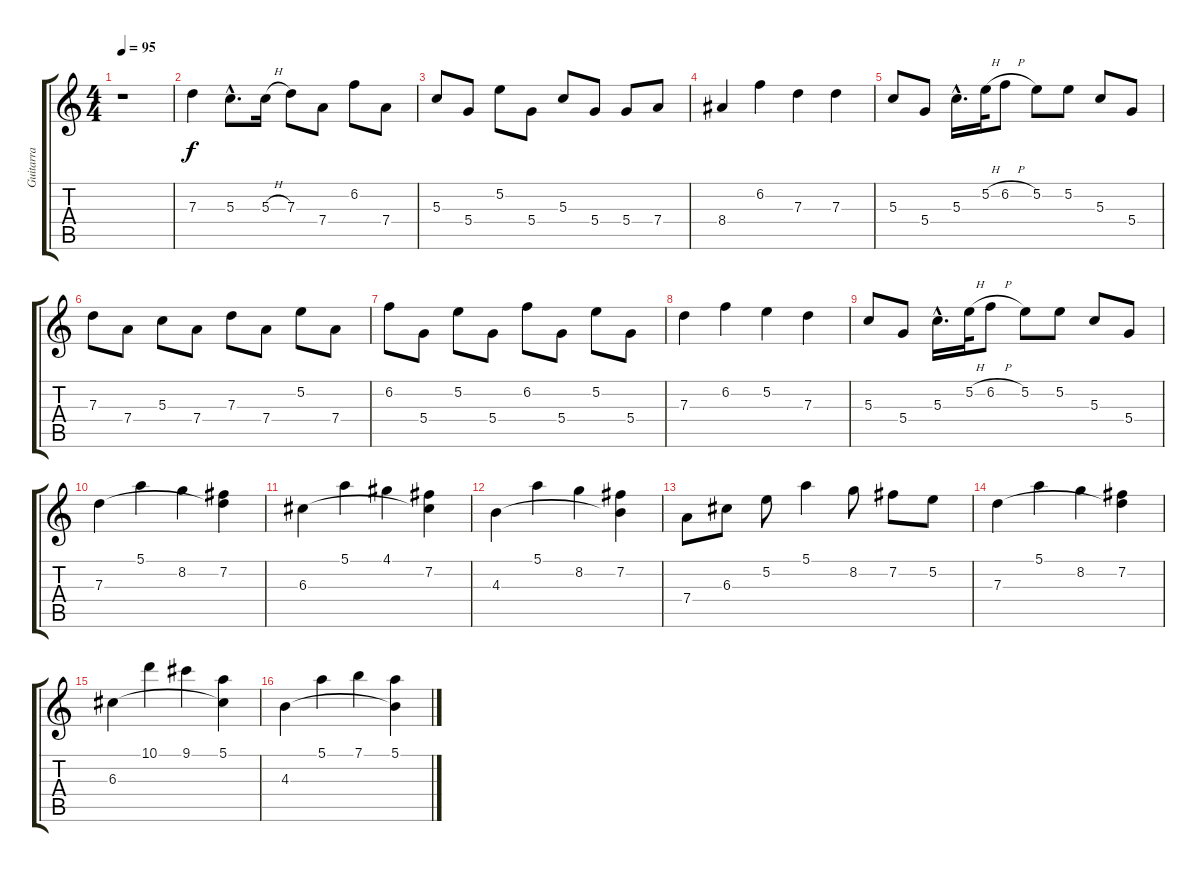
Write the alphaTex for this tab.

\track ("Guitarra" "Guitarra") {instrument acousticguitarsteel}
\staff {score tabs}
\tuning (E4 B3 G3 D3 A2 E2) {hide}
\ts (4 4)
\tempo 95
\clef g2
\ks c
r.1{dy f instrument acousticguitarsteel} |
7.3.4 5.3{hac}.8{d} 5.3{h}.16 7.3.8 7.4.8 6.2.8 7.4.8 |
5.3.8 5.4.8 5.2.8 5.4.8 5.3.8 5.4.8 5.4.8 7.4.8 |
8.4.4 6.2.4 7.3.4 7.3.4 |
5.3.8 5.4.8 5.3{hac}.16{d} 5.2{h}.32 6.2{h}.8 5.2.8 5.2.8 5.3.8 5.4.8 |
7.3.8 7.4.8 5.3.8 7.4.8 7.3.8 7.4.8 5.2.8 7.4.8 |
6.2.8 5.4.8 5.2.8 5.4.8 6.2.8 5.4.8 5.2.8 5.4.8 |
7.3.4 6.2.4 5.2.4 7.3.4 |
5.3.8 5.4.8 5.3{hac}.16{d} 5.2{h}.32 6.2{h}.8 5.2.8 5.2.8 5.3.8 5.4.8 |
7.3.4 5.1.4 8.2.4 (7.2 7.3{t}).4 |
6.3.4 5.1.4 4.1.4 (7.2 6.3{t}).4 |
4.3.4 5.1.4 8.2.4 (7.2 4.3{t}).4 |
7.4.8 6.3.8 5.2.8 5.1.4 8.2.8 7.2.8 5.2.8 |
7.3.4 5.1.4 8.2.4 (7.2 7.3{t}).4 |
6.3.4 10.1.4 9.1.4 (5.1 6.3{t}).4 |
4.3.4 5.1.4 7.1.4 (5.1 4.3{t}).4
